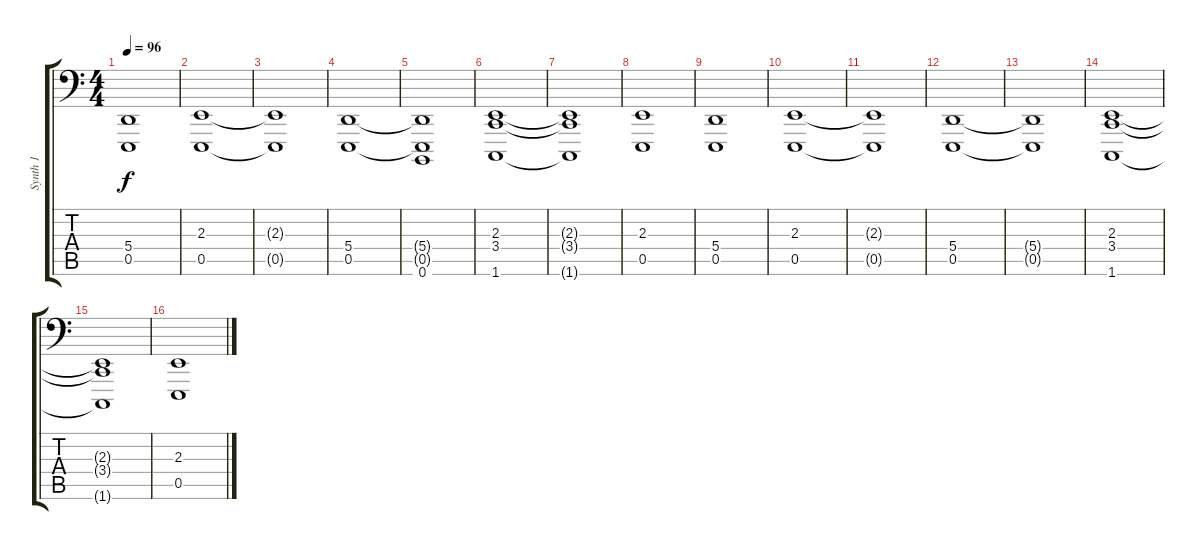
\track ("Synth 1" "Synth 1") {instrument stringensemble2}
\staff {score tabs}
\tuning (C3 G2 D2 A1 E1 B0) {hide}
\ts (4 4)
\tempo 96
\clef f4
\ks c
(5.4 0.5).1{dy f} |
(2.3 0.5).1 |
(2.3{t} 0.5{t}).1 |
(5.4 0.5).1 |
(5.4{t} 0.5{t} 0.6).1 |
(2.3 3.4 1.6).1 |
(2.3{t} 3.4{t} 1.6{t}).1 |
(2.3 0.5).1 |
(5.4 0.5).1 |
(2.3 0.5).1 |
(2.3{t} 0.5{t}).1 |
(5.4 0.5).1 |
(5.4{t} 0.5{t}).1 |
(2.3 3.4 1.6).1 |
(2.3{t} 3.4{t} 1.6{t}).1 |
(2.3 0.5).1
